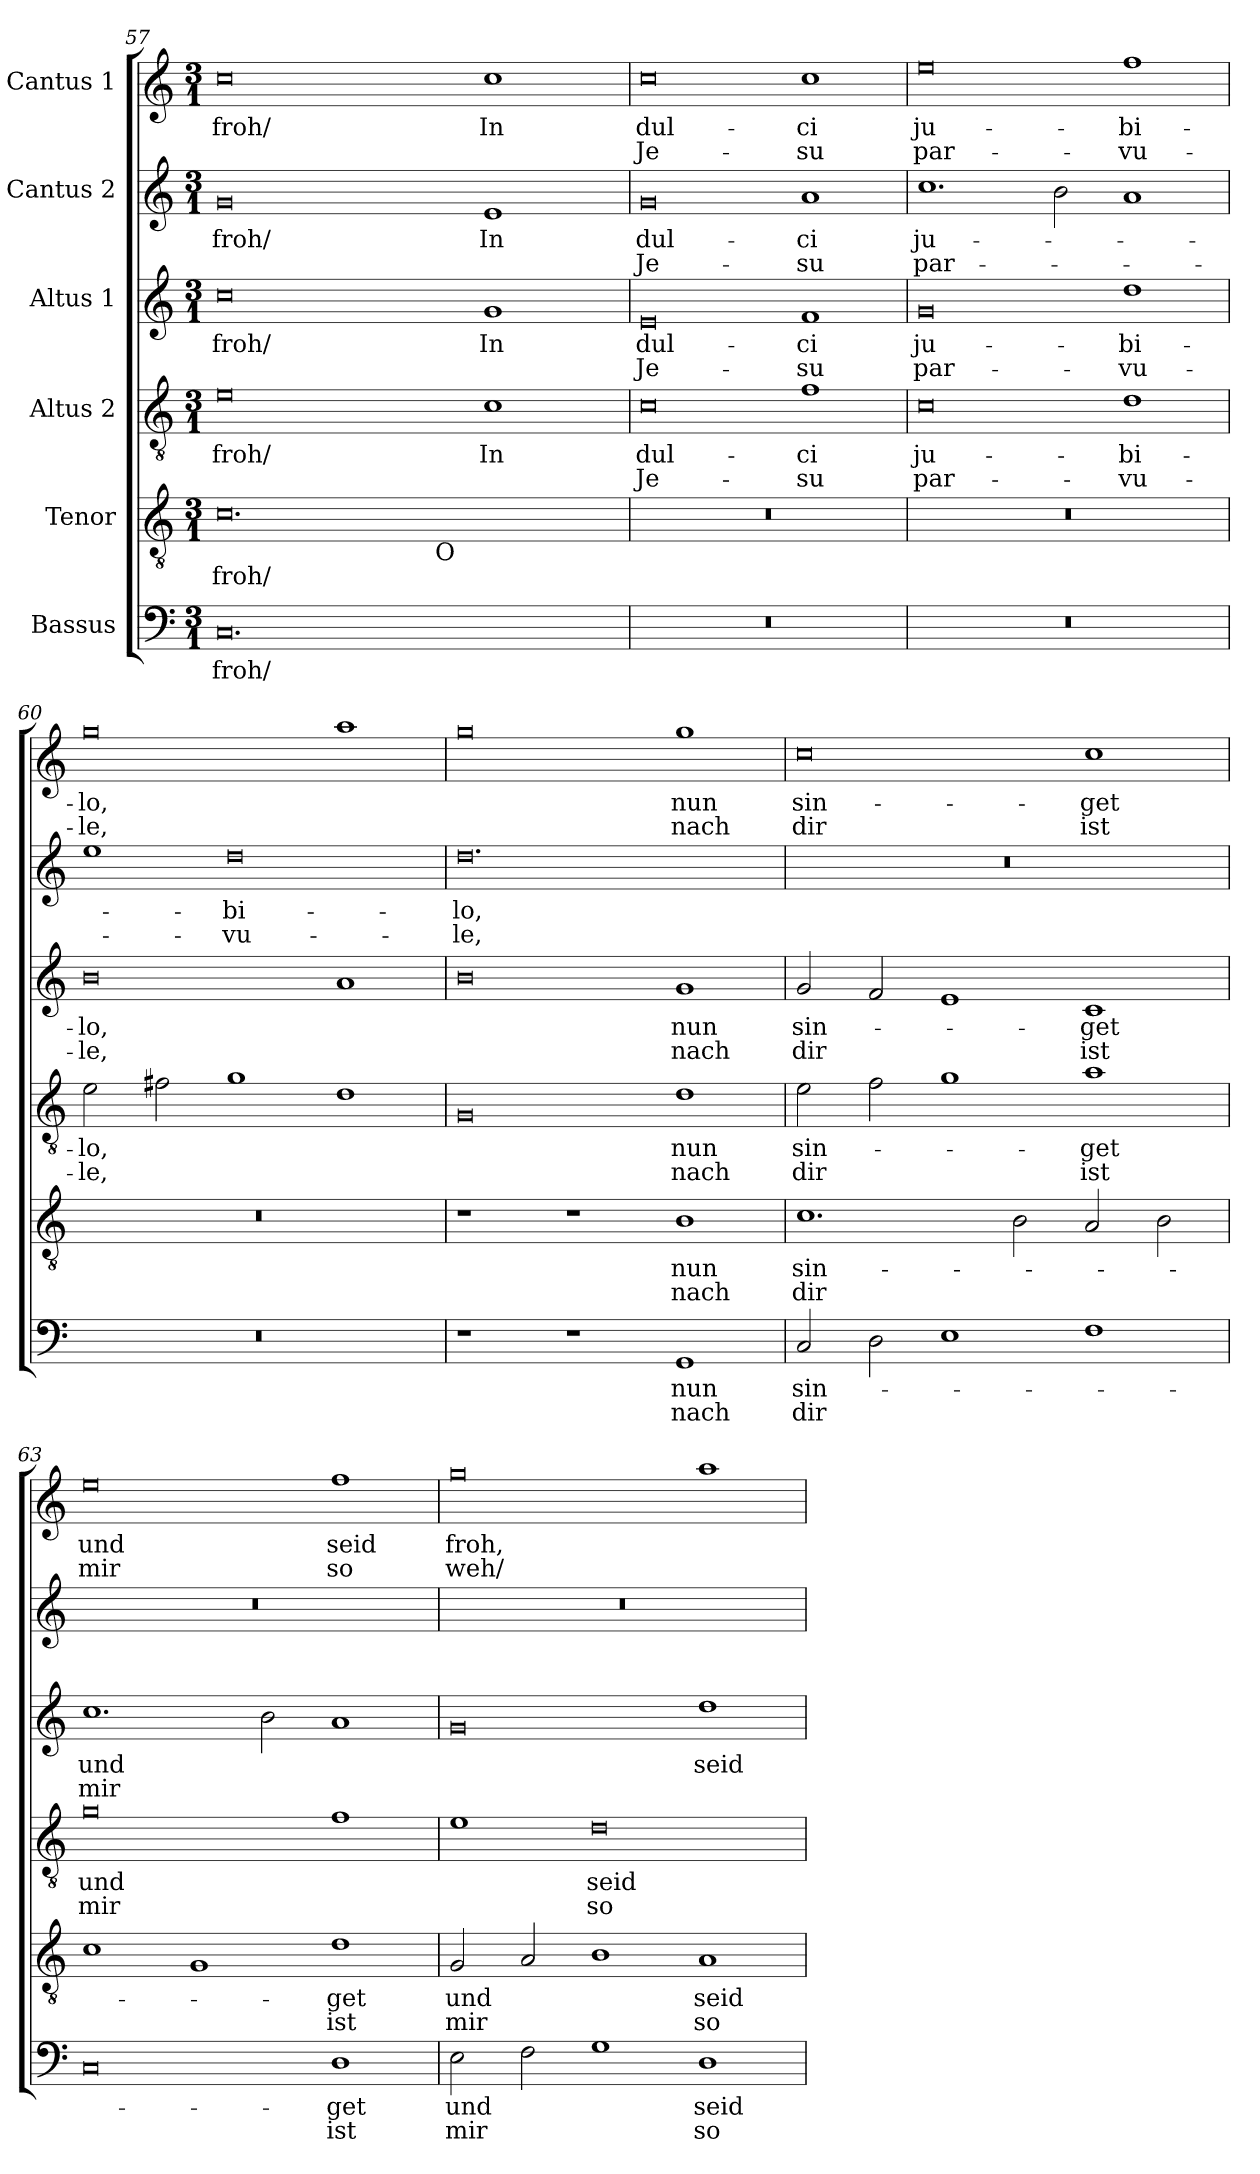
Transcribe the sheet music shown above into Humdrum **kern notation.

**kern	**text	**text	**kern	**text	**text	**kern	**text	**text	**kern	**text	**text	**kern	**text	**text	**kern	**text	**text
*part6	*part6	*part6	*part5	*part5	*part5	*part4	*part4	*part4	*part3	*part3	*part3	*part2	*part2	*part2	*part1	*part1	*part1
*staff6	*staff6	*staff6	*staff5	*staff5	*staff5	*staff4	*staff4	*staff4	*staff3	*staff3	*staff3	*staff2	*staff2	*staff2	*staff1	*staff1	*staff1
*I"Bassus	*	*	*I"Tenor	*	*	*I"Altus 2	*	*	*I"Altus 1	*	*	*I"Cantus 2	*	*	*I"Cantus 1	*	*
*clefF4	*	*	*clefGv2	*	*	*clefGv2	*	*	*clefG2	*	*	*clefG2	*	*	*clefG2	*	*
*M3/1	*	*	*M3/1	*	*	*M3/1	*	*	*M3/1	*	*	*M3/1	*	*	*M3/1	*	*
=57	=57	=57	=57	=57	=57	=57	=57	=57	=57	=57	=57	=57	=57	=57	=57	=57	=57
!	!LO:LY:b:cj	!	!	!LO:LY:b:cj	!	!	!LO:LY:b:cj	!	!	!LO:LY:b:cj	!	!	!LO:LY:b:cj	!	!	!LO:LY:b:cj	!
*	*	*	*^	*	*	*	*	*	*	*	*	*	*	*	*	*	*
0.C	froh/	.	0.c	1ryy	froh/	.	0e	froh/	.	0cc	froh/	.	0g	froh/	.	0cc	froh/	.
.	.	.	.	2ryy	.	.	.	.	.	.	.	.	.	.	.	.	.	.
.	.	.	.	8..ryy	.	.	.	.	.	.	.	.	.	.	.	.	.	.
!	!	!	!	!LO:TX:b:t=O	!	!	!	!	!	!	!	!	!	!	!	!	!	!
.	.	.	.	1ryy	.	.	.	.	.	.	.	.	.	.	.	.	.	.
!	!	!	!	!	!	!	!	!LO:LY:b:cj	!	!	!LO:LY:b:cj	!	!	!LO:LY:b:cj	!	!	!LO:LY:b:cj	!
.	.	.	.	.	.	.	1c>	In	.	1g>	In	.	1e>	In	.	1cc	In	.
.	.	.	.	4ryy	.	.	.	.	.	.	.	.	.	.	.	.	.	.
.	.	.	.	32ryy	.	.	.	.	.	.	.	.	.	.	.	.	.	.
!!LO:LB:g=z
=58	=58	=58	=58	=58	=58	=58	=58	=58	=58	=58	=58	=58	=58	=58	=58	=58	=58	=58
!LO:N:vis=1	!	!	!LO:N:vis=1	!	!	!	!	!LO:LY:b:cj	!LO:LY:b:cj	!	!LO:LY:b:cj	!LO:LY:b:cj	!	!LO:LY:b:cj	!LO:LY:b:cj	!	!LO:LY:b:cj	!LO:LY:b:cj
*	*	*	*v	*v	*	*	*	*	*	*	*	*	*	*	*	*	*	*
0.r	.	.	0.r	.	.	0c	dul-	-Je-	0e	dul-	-Je-	0g	dul-	-Je-	0cc	dul-	-Je-
!	!	!	!	!	!	!	!LO:LY:b:cj	!LO:LY:b:cj	!	!LO:LY:b:cj	!LO:LY:b:cj	!	!LO:LY:b:cj	!LO:LY:b:cj	!	!LO:LY:b:cj	!LO:LY:b:cj
.	.	.	.	.	.	1f	-ci	su	1f	-ci	su	1a	-ci	su	1cc	-ci	su
=59	=59	=59	=59	=59	=59	=59	=59	=59	=59	=59	=59	=59	=59	=59	=59	=59	=59
!LO:N:vis=1	!	!	!LO:N:vis=1	!	!	!	!LO:LY:b:cj	!LO:LY:b:cj	!	!LO:LY:b:cj	!LO:LY:b:cj	!	!LO:LY:b:cj	!LO:LY:b:cj	!	!LO:LY:b:cj	!LO:LY:b:cj
0.r	.	.	0.r	.	.	0c	ju-	-par-	0g	ju-	-par-	1.cc	ju-	-par-	0ee	ju-	-par-
.	.	.	.	.	.	.	.	.	.	.	.	2b\	.	.	.	.	.
!	!	!	!	!	!	!	!LO:LY:b:cj	!LO:LY:b:cj	!	!LO:LY:b:cj	!LO:LY:b:cj	!	!	!	!	!LO:LY:b:cj	!LO:LY:b:cj
.	.	.	.	.	.	1d	-bi-	-vu-	1dd	-bi-	-vu-	1a	.	.	1ff	-bi-	-vu-
=60	=60	=60	=60	=60	=60	=60	=60	=60	=60	=60	=60	=60	=60	=60	=60	=60	=60
!LO:N:vis=1	!	!	!LO:N:vis=1	!	!	!	!LO:LY:b:cj	!LO:LY:b:cj	!	!LO:LY:b:cj	!LO:LY:b:cj	!	!	!	!	!LO:LY:b:cj	!LO:LY:b:cj
0.r	.	.	0.r	.	.	2e\	-lo,	le,	0b	-lo,	le,	1ee	.	.	0gg	-lo,	le,
.	.	.	.	.	.	2f#X\	.	.	.	.	.	.	.	.	.	.	.
!	!	!	!	!	!	!	!	!	!	!	!	!	!LO:LY:b:cj	!LO:LY:b:cj	!	!	!
.	.	.	.	.	.	1g	.	.	.	.	.	0dd	-bi-	-vu-	.	.	.
.	.	.	.	.	.	1d	.	.	1a	.	.	.	.	.	1aa	.	.
=61	=61	=61	=61	=61	=61	=61	=61	=61	=61	=61	=61	=61	=61	=61	=61	=61	=61
!	!	!	!	!	!	!	!	!	!	!	!	!	!LO:LY:b:cj	!LO:LY:b:cj	!	!	!
1r	.	.	1r	.	.	0G	.	.	0b	.	.	0.dd	-lo,	le,	0gg	.	.
1r	.	.	1r	.	.	.	.	.	.	.	.	.	.	.	.	.	.
!	!LO:LY:b:cj	!LO:LY:b:cj	!	!LO:LY:b:cj	!LO:LY:b:cj	!	!LO:LY:b:cj	!LO:LY:b:cj	!	!LO:LY:b:cj	!LO:LY:b:cj	!	!	!	!	!LO:LY:b:cj	!LO:LY:b:cj
1GG	nun	nach	1B	nun	nach	1d	nun	nach	1g	nun	nach	.	.	.	1gg	nun	nach
=62	=62	=62	=62	=62	=62	=62	=62	=62	=62	=62	=62	=62	=62	=62	=62	=62	=62
!	!LO:LY:b:cj	!LO:LY:b:cj	!	!LO:LY:b:cj	!LO:LY:b:cj	!	!LO:LY:b:cj	!LO:LY:b:cj	!	!LO:LY:b:cj	!LO:LY:b:cj	!LO:N:vis=1	!	!	!	!LO:LY:b:cj	!LO:LY:b:cj
2C/	sin-	-dir	1.c	sin-	-dir	2e\	sin-	-dir	2g/	sin-	-dir	0.r	.	.	0cc	sin-	-dir
2D\	.	.	.	.	.	2f\	.	.	2f/	.	.	.	.	.	.	.	.
1E	.	.	.	.	.	1g	.	.	1e	.	.	.	.	.	.	.	.
.	.	.	2B\	.	.	.	.	.	.	.	.	.	.	.	.	.	.
!	!	!	!	!	!	!	!LO:LY:b:cj	!LO:LY:b:cj	!	!LO:LY:b:cj	!LO:LY:b:cj	!	!	!	!	!LO:LY:b:cj	!LO:LY:b:cj
1F	.	.	2A/	.	.	1a	get	ist	1c	get	ist	.	.	.	1cc	get	ist
.	.	.	2B\	.	.	.	.	.	.	.	.	.	.	.	.	.	.
=63	=63	=63	=63	=63	=63	=63	=63	=63	=63	=63	=63	=63	=63	=63	=63	=63	=63
!	!	!	!	!	!	!	!LO:LY:b:cj	!LO:LY:b:cj	!	!LO:LY:b:cj	!LO:LY:b:cj	!LO:N:vis=1	!	!	!	!LO:LY:b:cj	!LO:LY:b:cj
0C	.	.	1c	.	.	0g	und	mir	1.cc	und	mir	0.r	.	.	0ee	und	mir
.	.	.	1G	.	.	.	.	.	.	.	.	.	.	.	.	.	.
.	.	.	.	.	.	.	.	.	2b\	.	.	.	.	.	.	.	.
!	!LO:LY:b:cj	!LO:LY:b:cj	!	!LO:LY:b:cj	!LO:LY:b:cj	!	!	!	!	!	!	!	!	!	!	!LO:LY:b:cj	!LO:LY:b:cj
1D	get	ist	1d	get	ist	1f	.	.	1a	.	.	.	.	.	1ff	seid	so
!!LO:PB:g=z
=64	=64	=64	=64	=64	=64	=64	=64	=64	=64	=64	=64	=64	=64	=64	=64	=64	=64
!	!LO:LY:b:cj	!LO:LY:b:cj	!	!LO:LY:b:cj	!LO:LY:b:cj	!	!	!	!	!	!	!LO:N:vis=1	!	!	!	!LO:LY:b:cj	!LO:LY:b:cj
2E\	und	mir	2G/	und	mir	1e	.	.	0g	.	.	0.r	.	.	0gg	froh,	weh/
2F\	.	.	2A/	.	.	.	.	.	.	.	.	.	.	.	.	.	.
!	!	!	!	!	!	!	!LO:LY:b:cj	!LO:LY:b:cj	!	!	!	!	!	!	!	!	!
1G	.	.	1B	.	.	0d	seid	so	.	.	.	.	.	.	.	.	.
!	!LO:LY:b:cj	!LO:LY:b:cj	!	!LO:LY:b:cj	!LO:LY:b:cj	!	!	!	!	!LO:LY:b:cj	!	!	!	!	!	!	!
1D	seid	so	1A	seid	so	.	.	.	1dd	seid	.	.	.	.	1aa	.	.
=	=	=	=	=	=	=	=	=	=	=	=	=	=	=	=	=	=
*-	*-	*-	*-	*-	*-	*-	*-	*-	*-	*-	*-	*-	*-	*-	*-	*-	*-
